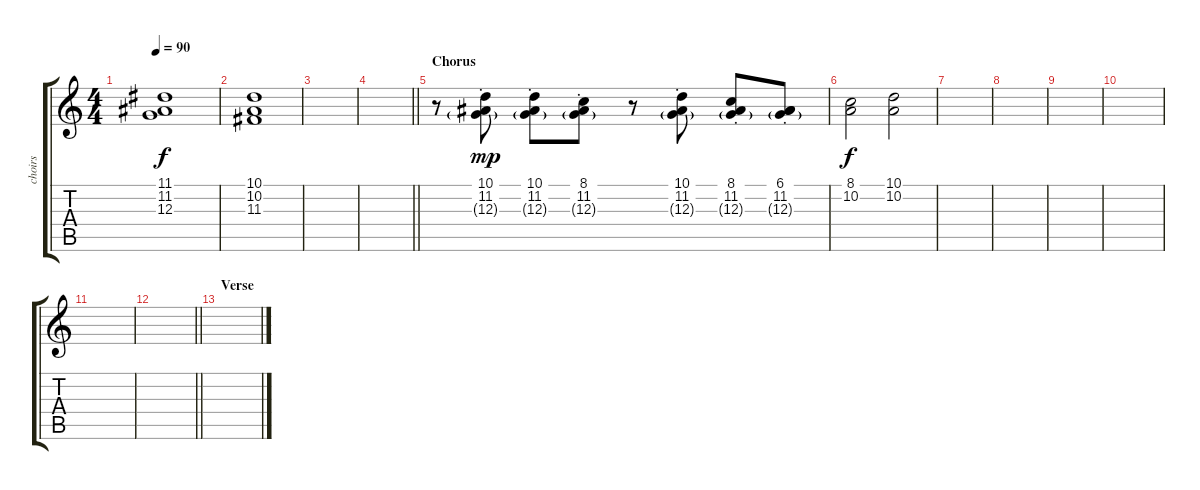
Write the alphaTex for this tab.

\track ("choirs " "choirs ") {solo instrument pad4choir}
\staff {score tabs}
\tuning (E4 B3 G3 D3 A2 E2) {hide}
\ts (4 4)
\tempo 90
\clef g2
\ks c
(11.1 11.2 12.3).1{dy f} |
(10.1 10.2 11.3).1 |
|
\barLineRight lightlight
|
\section ("" "Chorus ")
r.8 (10.1{st} 11.2{st} 12.3{g}).8{dy mp} (10.1{st} 11.2{st} 12.3{g}).8 (8.1{st} 11.2{st} 12.3{g}).8 r.8 (10.1{st} 11.2{st} 12.3{g}).8 (8.1{st} 11.2{st} 12.3{g}).8 (6.1{st} 11.2{st} 12.3{g}).8 |
(8.1 10.2).2{dy f} (10.1 10.2).2 |
|
|
|
|
|
\barLineRight lightlight
|
\section ("" "Verse ")
